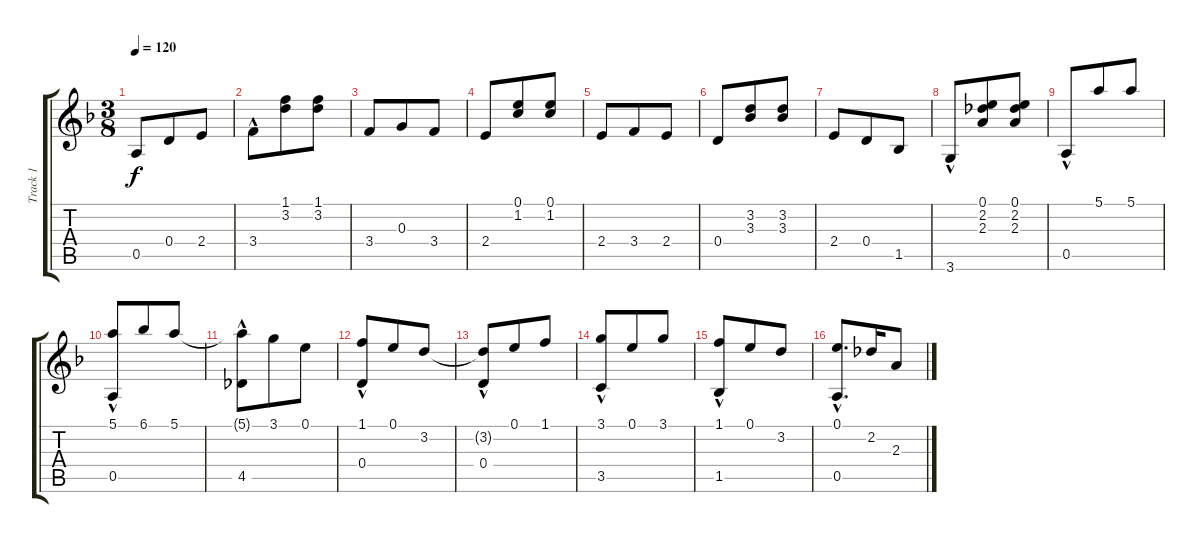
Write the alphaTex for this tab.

\track ("Track 1" "Track 1") {instrument acousticguitarnylon}
\staff {score tabs}
\tuning (E4 B3 G3 D3 A2 E2) {hide}
\ts (3 8)
\tempo 120
\clef g2
\ks f
0.5.8{dy f} 0.4.8 2.4.8 |
3.4{hac}.8 (1.1 3.2).8 (1.1 3.2).8 |
3.4.8 0.3.8 3.4.8 |
2.4.8 (0.1 1.2).8 (0.1 1.2).8 |
2.4.8 3.4.8 2.4.8 |
0.4.8 (3.2 3.3).8 (3.2 3.3).8 |
2.4.8 0.4.8 1.5.8 |
3.6{hac}.8 (0.1 2.2 2.3).8 (0.1 2.2 2.3).8 |
0.5{hac}.8 5.1.8 5.1.8 |
(5.1 0.5{hac}).8 6.1.8 5.1.8 |
(5.1{t} 4.5{hac}).8 3.1.8 0.1.8 |
(1.1 0.4{hac}).8 0.1.8 3.2.8 |
(3.2{t} 0.4{hac}).8 0.1.8 1.1.8 |
(3.1 3.5{hac}).8 0.1.8 3.1.8 |
(1.1 1.5{hac}).8 0.1.8 3.2.8 |
(0.1{hac} 0.5{hac}).8{d} 2.2.16 2.3.8
